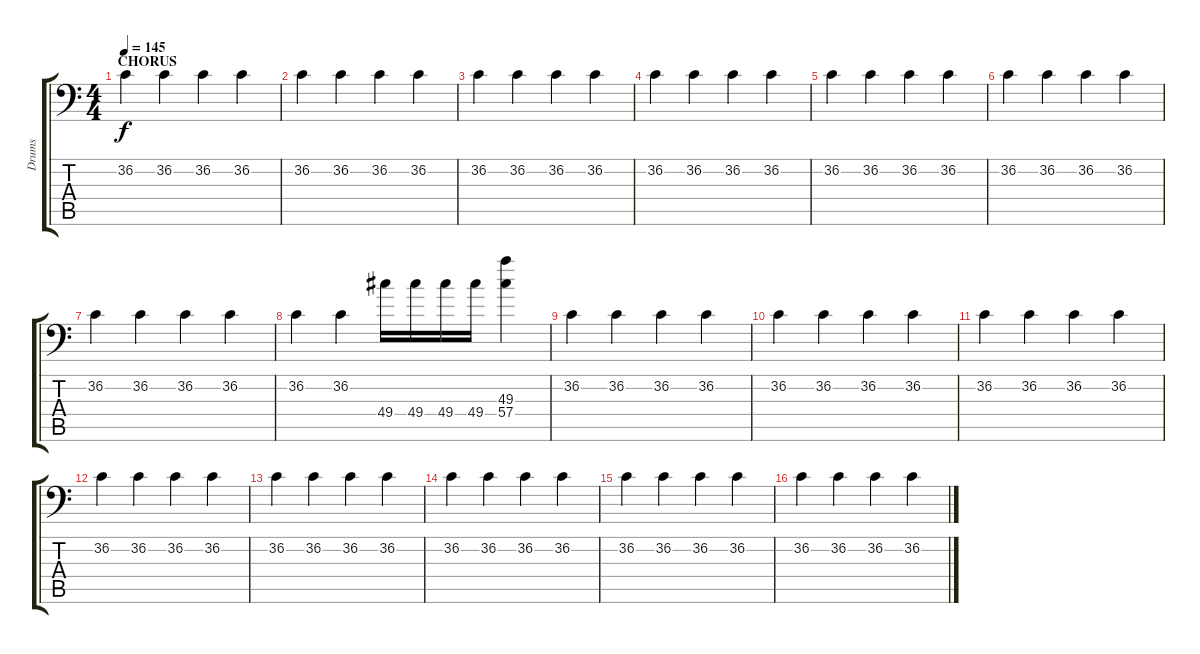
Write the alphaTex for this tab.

\track ("Drums" "Drums") {instrument acousticgrandpiano}
\staff {score tabs}
\tuning (C-1 C-1 C-1 C-1 C-1 C-1) {hide}
\ts (4 4)
\section ("" "CHORUS")
\tempo 145
\clef f4
\ks c
36.2.4{dy f} 36.2.4 36.2.4 36.2.4 |
36.2.4 36.2.4 36.2.4 36.2.4 |
36.2.4 36.2.4 36.2.4 36.2.4 |
36.2.4 36.2.4 36.2.4 36.2.4 |
36.2.4 36.2.4 36.2.4 36.2.4 |
36.2.4 36.2.4 36.2.4 36.2.4 |
36.2.4 36.2.4 36.2.4 36.2.4 |
36.2.4 36.2.4 49.4.16 49.4.16 49.4.16 49.4.16 (49.3 57.4).4 |
36.2.4 36.2.4 36.2.4 36.2.4 |
36.2.4 36.2.4 36.2.4 36.2.4 |
36.2.4 36.2.4 36.2.4 36.2.4 |
36.2.4 36.2.4 36.2.4 36.2.4 |
36.2.4 36.2.4 36.2.4 36.2.4 |
36.2.4 36.2.4 36.2.4 36.2.4 |
36.2.4 36.2.4 36.2.4 36.2.4 |
36.2.4 36.2.4 36.2.4 36.2.4
